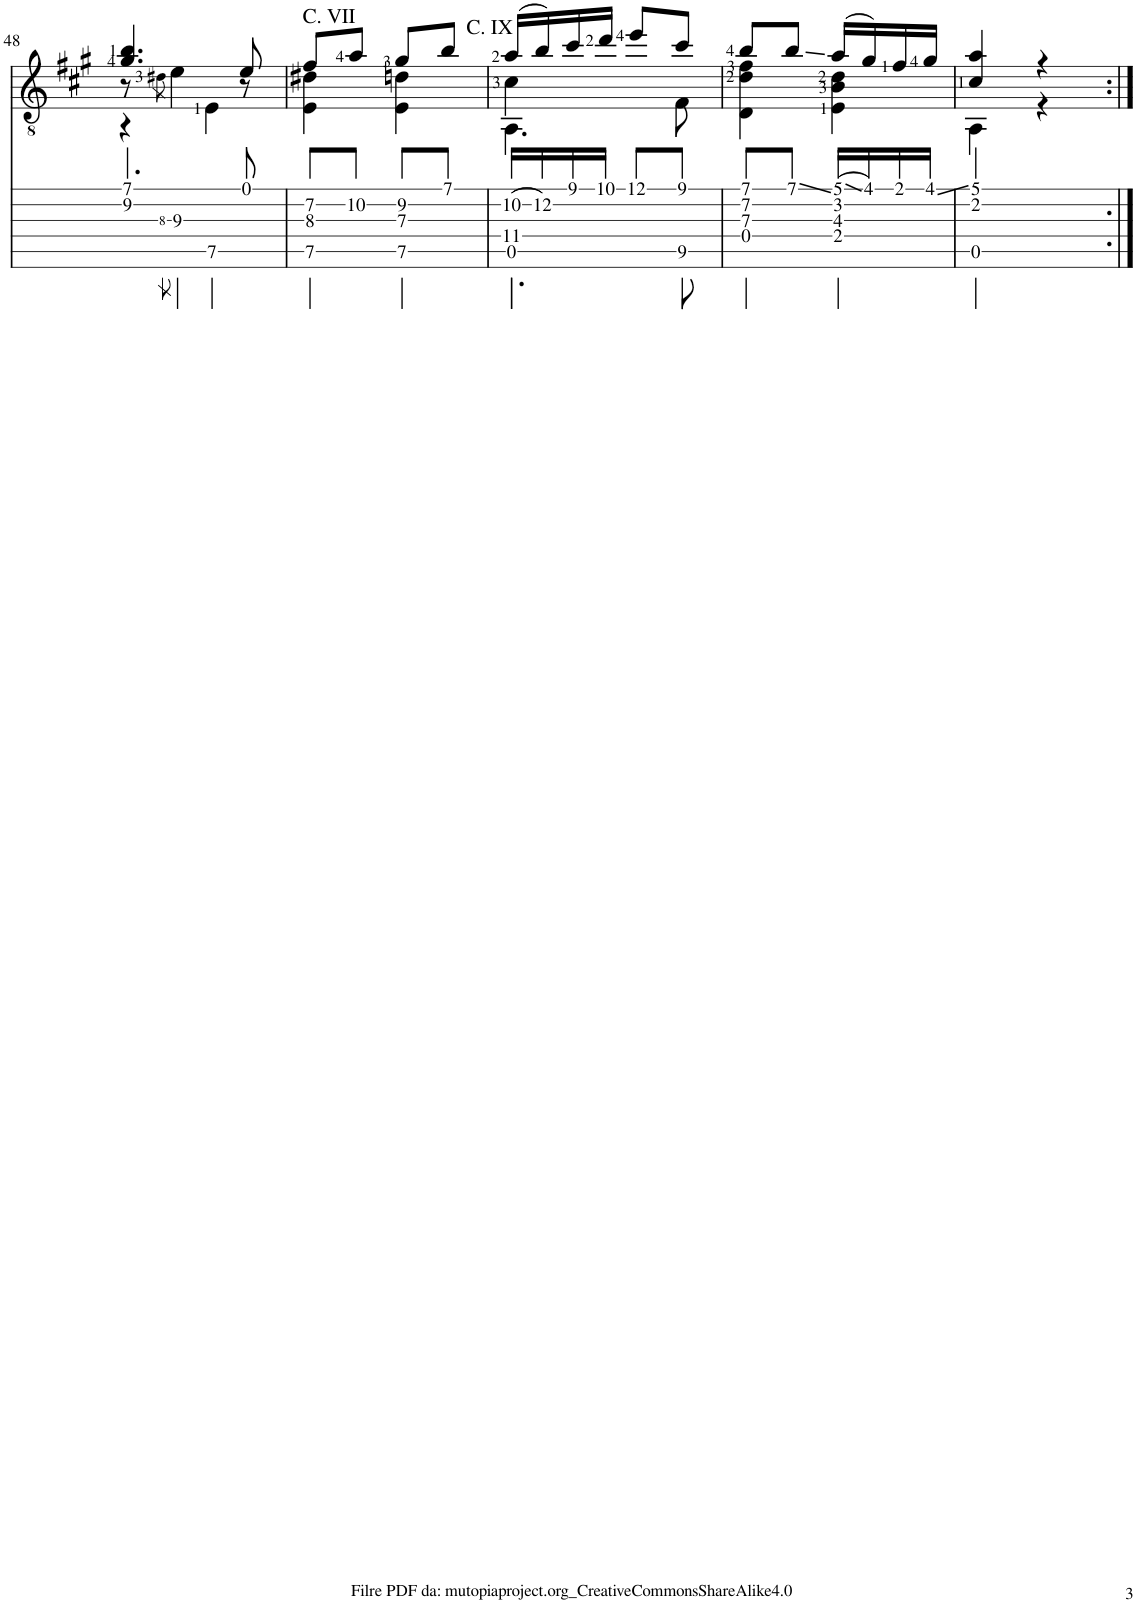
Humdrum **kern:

**kern	**kern
*part2	*part1
*staff2	*staff1
*I"Chitarra classica (Intavolatura)	*I"Guitar
!!LO:PB:g=z
*	*clefGv2
*k[f#c#g#]	*k[f#c#g#]
*M2/4	*M2/4
=48	=48
*^	*^
*	*^	*	*^
4.g#/ 4.b/	8r	4r	4.g#/ 4.b/	8r	4r
.	8qd#X\	.	.	8qd#X\	.
.	4e\	.	.	4e\	.
.	.	4E\	.	.	4E\
8e/	8r	.	8e/	8r	.
*	*v	*v	*	*	*
*	*	*	*v	*v
=49	=49	=49	=49
!	!	!LO:TX:a:t=C. VII	!
8f#/L	4E\ 4d#X\	8f#/L	4E\ 4d#X\
8a/J	.	8a/J	.
8g#/L	4E\ 4dn\	8g#/L	4E\ 4dn\
8b/J	.	8b/J	.
=50	=50	=50	=50
*	*^	*	*^
!	!	!	!LO:TX:a:t=C. IX	!	!
(16a/LL	4c#\	4.AA\	(16a/LL	4c#\	4.AA\
16b/)	.	.	16b/)	.	.
16cc#/	.	.	16cc#/	.	.
16dd/JJ	.	.	16dd/JJ	.	.
8ee/L	4ryy	.	8ee/L	4ryy	.
8cc#/J	.	8F#\	8cc#/J	.	8F#\
*	*v	*v	*	*	*
*	*	*	*v	*v
=51	=51	=51	=51
8b/L	4D\ 4d\ 4f#\	8b/L	4D\ 4d\ 4f#\
8b/J	.	8b/J	.
(16a/LL	4E\ 4B\ 4d\	(16a/LL	4E\ 4B\ 4d\
16g#/)	.	16g#/)	.
16f#/	.	16f#/	.
16g#/JJ	.	16g#/JJ	.
=52	=52	=52	=52
4c#/ 4a/	4AA\	4c#/ 4a/	4AA\
4r	4r	4r	4r
*v	*v	*	*
*	*v	*v
=:|!	=:|!
*-	*-
